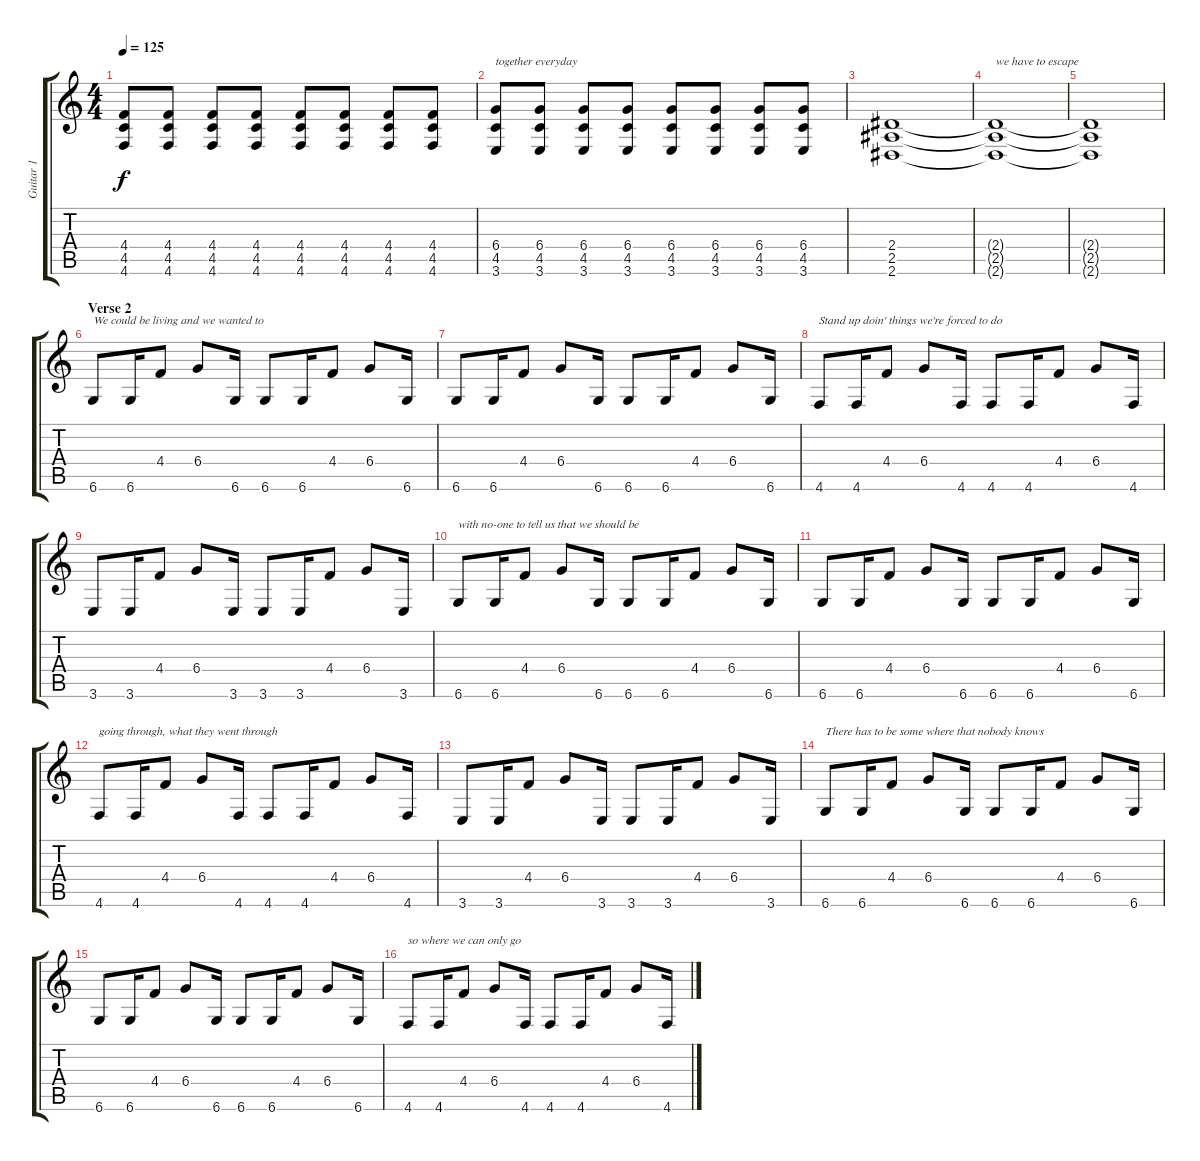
\track ("Guitar 1" "Guitar 1") {instrument distortionguitar}
\staff {score tabs}
\tuning (Eb4 Bb3 Gb3 Db3 Ab2 Db2) {hide}
\ts (4 4)
\tempo 125
\clef g2
\ks c
(4.4 4.5 4.6).8{dy f} (4.4 4.5 4.6).8 (4.4 4.5 4.6).8 (4.4 4.5 4.6).8 (4.4 4.5 4.6).8 (4.4 4.5 4.6).8 (4.4 4.5 4.6).8 (4.4 4.5 4.6).8 |
(6.4 4.5 3.6).8{txt "together everyday"} (6.4 4.5 3.6).8 (6.4 4.5 3.6).8 (6.4 4.5 3.6).8 (6.4 4.5 3.6).8 (6.4 4.5 3.6).8 (6.4 4.5 3.6).8 (6.4 4.5 3.6).8 |
(2.4 2.5 2.6).1 |
(2.4{t} 2.5{t} 2.6{t}).1{txt "we have to escape"} |
(2.4{t} 2.5{t} 2.6{t}).1 |
\section ("" "Verse 2")
6.6.8{txt "We could be living and we wanted to"} 6.6.16 4.4.8 6.4.8 6.6.16 6.6.8 6.6.16 4.4.8 6.4.8 6.6.16 |
6.6.8 6.6.16 4.4.8 6.4.8 6.6.16 6.6.8 6.6.16 4.4.8 6.4.8 6.6.16 |
4.6.8{txt "Stand up doin' things we're forced to do"} 4.6.16 4.4.8 6.4.8 4.6.16 4.6.8 4.6.16 4.4.8 6.4.8 4.6.16 |
3.6.8 3.6.16 4.4.8 6.4.8 3.6.16 3.6.8 3.6.16 4.4.8 6.4.8 3.6.16 |
6.6.8{txt "with no-one to tell us that we should be"} 6.6.16 4.4.8 6.4.8 6.6.16 6.6.8 6.6.16 4.4.8 6.4.8 6.6.16 |
6.6.8 6.6.16 4.4.8 6.4.8 6.6.16 6.6.8 6.6.16 4.4.8 6.4.8 6.6.16 |
4.6.8{txt "going through, what they went through"} 4.6.16 4.4.8 6.4.8 4.6.16 4.6.8 4.6.16 4.4.8 6.4.8 4.6.16 |
3.6.8 3.6.16 4.4.8 6.4.8 3.6.16 3.6.8 3.6.16 4.4.8 6.4.8 3.6.16 |
6.6.8{txt "There has to be some where that nobody knows"} 6.6.16 4.4.8 6.4.8 6.6.16 6.6.8 6.6.16 4.4.8 6.4.8 6.6.16 |
6.6.8 6.6.16 4.4.8 6.4.8 6.6.16 6.6.8 6.6.16 4.4.8 6.4.8 6.6.16 |
4.6.8{txt "so where we can only go"} 4.6.16 4.4.8 6.4.8 4.6.16 4.6.8 4.6.16 4.4.8 6.4.8 4.6.16
